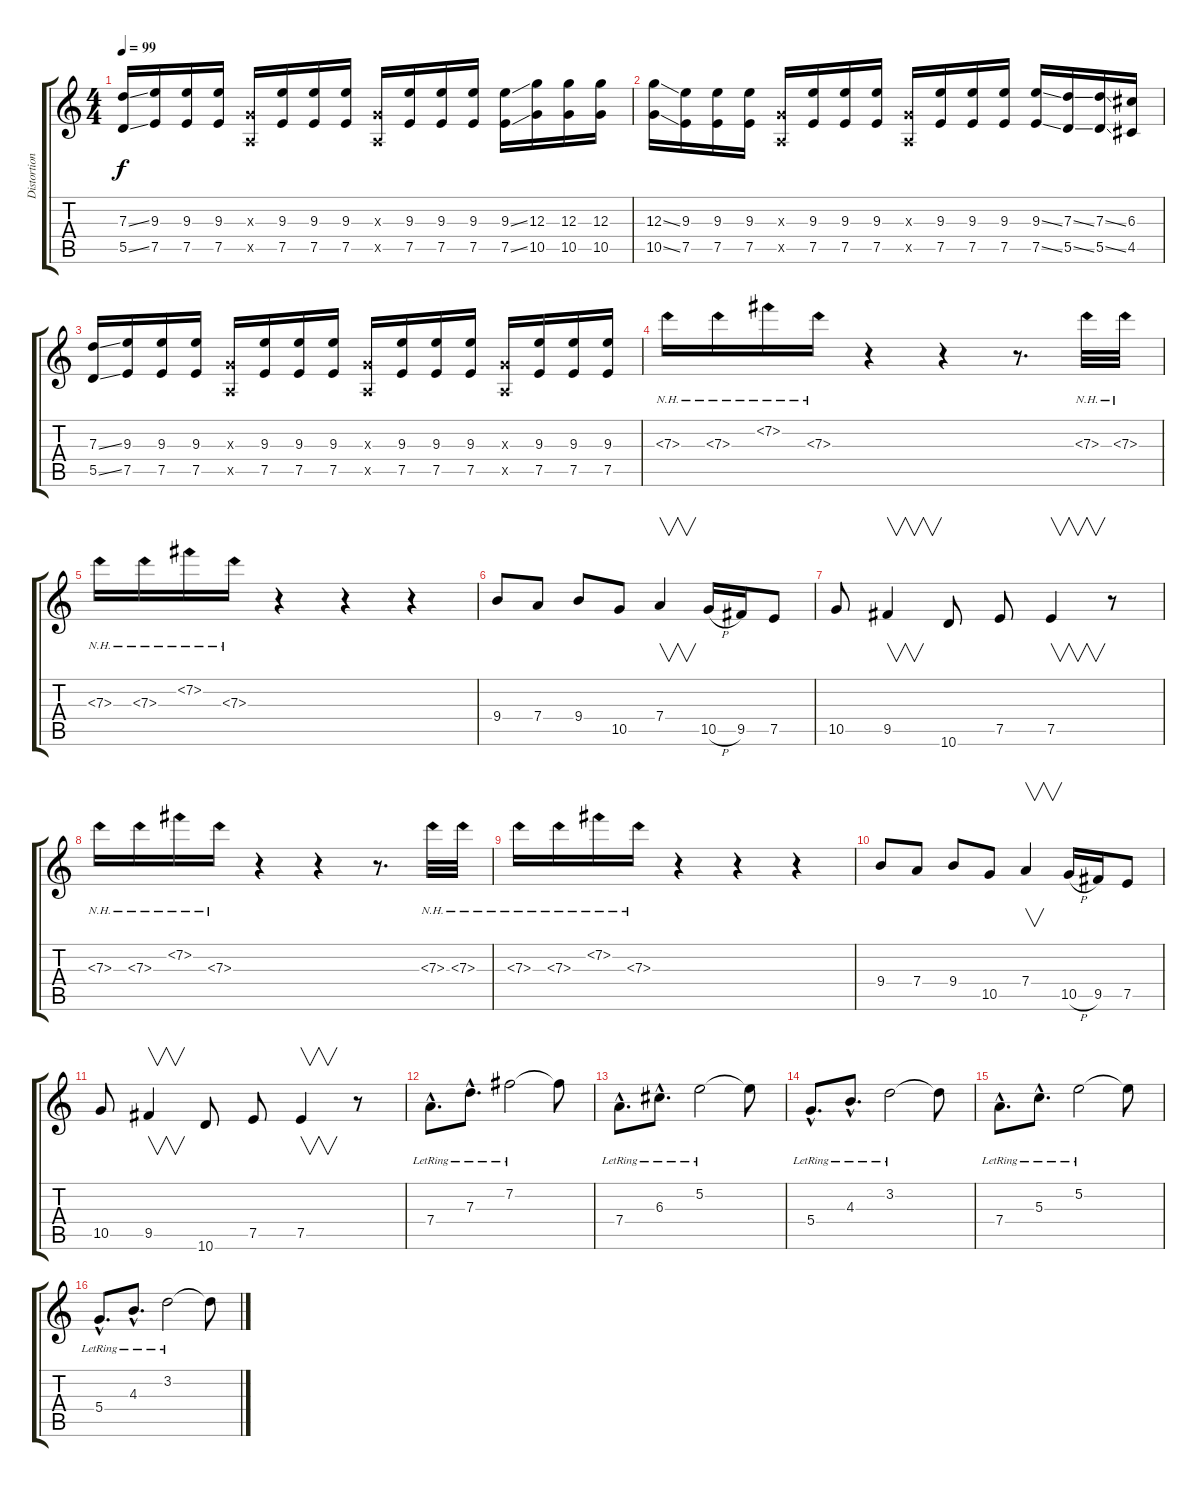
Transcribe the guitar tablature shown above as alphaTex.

\track ("Distortion Guitar 2" "Distortion") {instrument distortionguitar}
\staff {score tabs}
\tuning (E4 B3 G3 D3 A2 E2) {hide}
\ts (4 4)
\tempo 99
\clef g2
\ks c
(7.3{ss} 5.5{ss}).16{dy f} (9.3 7.5).16 (9.3 7.5).16 (9.3 7.5).16 (0.3{x} 0.5{x}).16 (9.3 7.5).16 (9.3 7.5).16 (9.3 7.5).16 (0.3{x} 0.5{x}).16 (9.3 7.5).16 (9.3 7.5).16 (9.3 7.5).16 (9.3{ss} 7.5{ss}).16 (12.3 10.5).16 (12.3 10.5).16 (12.3 10.5).16 |
(12.3{ss} 10.5{ss}).16 (9.3 7.5).16 (9.3 7.5).16 (9.3 7.5).16 (0.3{x} 0.5{x}).16 (9.3 7.5).16 (9.3 7.5).16 (9.3 7.5).16 (0.3{x} 0.5{x}).16 (9.3 7.5).16 (9.3 7.5).16 (9.3 7.5).16 (9.3{ss} 7.5{ss}).16 (7.3{ss} 5.5{ss}).16 (7.3{ss} 5.5{ss}).16 (6.3 4.5).16 |
(7.3{ss} 5.5{ss}).16 (9.3 7.5).16 (9.3 7.5).16 (9.3 7.5).16 (0.3{x} 0.5{x}).16 (9.3 7.5).16 (9.3 7.5).16 (9.3 7.5).16 (0.3{x} 0.5{x}).16 (9.3 7.5).16 (9.3 7.5).16 (9.3 7.5).16 (0.3{x} 0.5{x}).16 (9.3 7.5).16 (9.3 7.5).16 (9.3 7.5).16 |
7.3{nh}.16{volume 13} 7.3{nh}.16 7.2{nh}.16 7.3{nh}.16 r.4 r.4 r.8{d} 7.3{nh}.32 7.3{nh}.32 |
7.3{nh}.16 7.3{nh}.16 7.2{nh}.16 7.3{nh}.16 r.4 r.4 r.4 |
9.4.8{volume 16 instrument overdrivenguitar} 7.4.8 9.4.8 10.5.8 7.4.4{v} 10.5{h}.16 9.5.16 7.5.8 |
10.5.8 9.5.4{v} 10.6.8 7.5.8 7.5.4{v} r.8 |
7.3{nh}.16{volume 13} 7.3{nh}.16 7.2{nh}.16 7.3{nh}.16 r.4 r.4 r.8{d} 7.3{nh}.32 7.3{nh}.32 |
7.3{nh}.16 7.3{nh}.16 7.2{nh}.16 7.3{nh}.16 r.4 r.4 r.4 |
9.4.8{volume 16 instrument overdrivenguitar} 7.4.8 9.4.8 10.5.8 7.4.4{v} 10.5{h}.16 9.5.16 7.5.8 |
10.5.8 9.5.4{v} 10.6.8 7.5.8 7.5.4{v} r.8 |
7.4{hac lr}.8{d volume 14 instrument distortionguitar} 7.3{hac lr}.8{d} 7.2{lr}.2 7.2{t}.8 |
7.4{hac lr}.8{d} 6.3{hac lr}.8{d} 5.2{lr}.2 5.2{t}.8 |
5.4{hac lr}.8{d} 4.3{hac lr}.8{d} 3.2{lr}.2 3.2{t}.8 |
7.4{hac lr}.8{d} 5.3{hac lr}.8{d} 5.2{lr}.2 5.2{t}.8 |
5.4{hac lr}.8{d} 4.3{hac lr}.8{d} 3.2{lr}.2 3.2{t}.8
